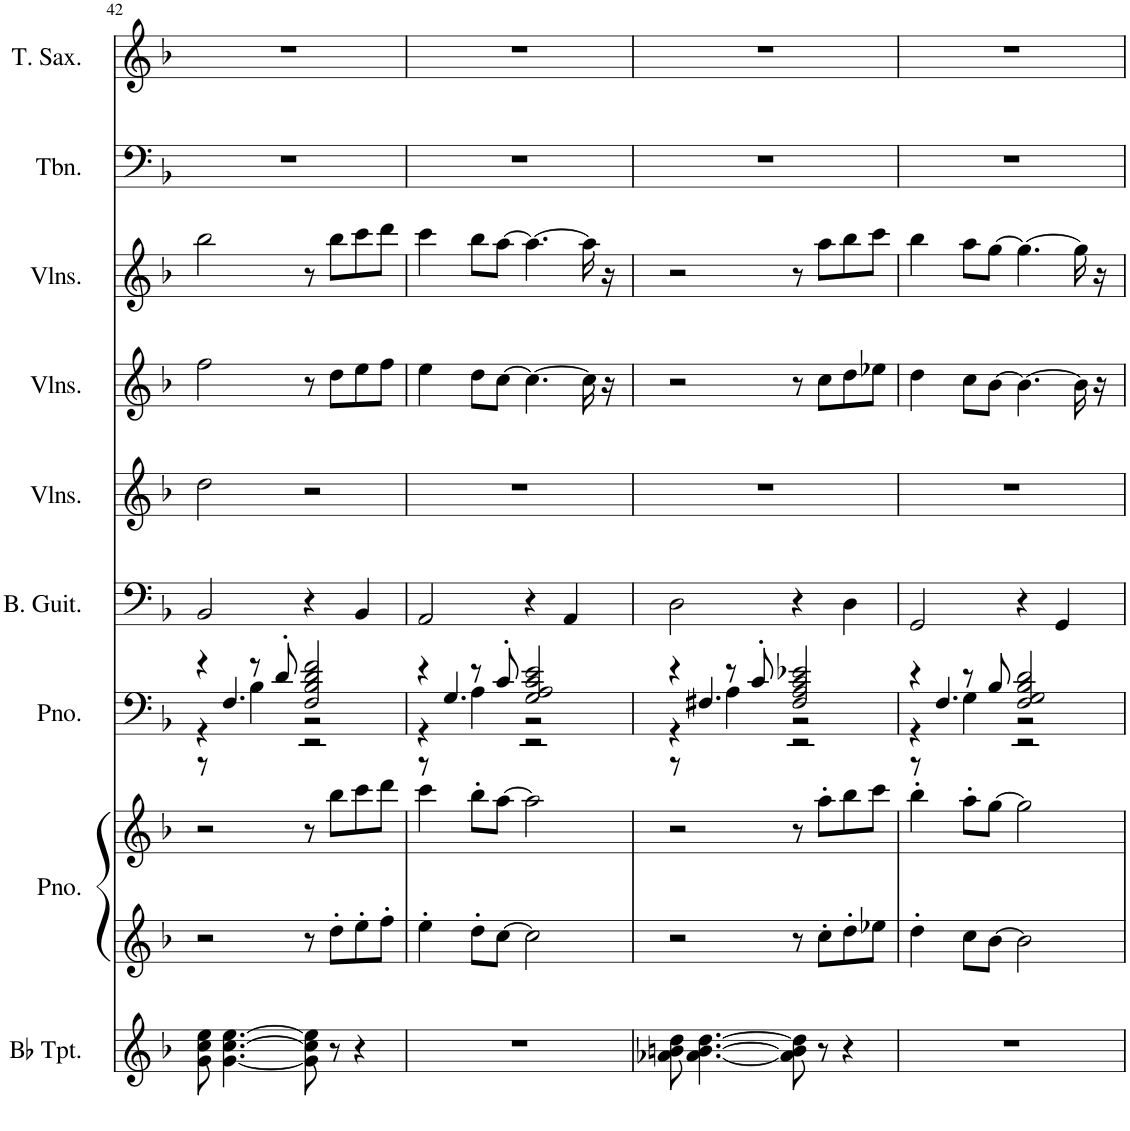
**kern	**kern	**kern	**kern	**kern	**kern	**kern	**kern	**kern	**kern
*part9	*part8	*part8	*part7	*part6	*part5	*part4	*part3	*part2	*part1
*staff10	*staff9	*staff8	*staff7	*staff6	*staff5	*staff4	*staff3	*staff2	*staff1
*I"Bb Trumpet, Trumpet 123	*I"Piano, Piano R	*	*I"Piano, Piano L	*I"Bass Guitar, Bass	*I"Violins, Strings	*I"Violins, Strings	*I"Violins,  Strings	*I"Trombone, vokal 1.2.3	*I"Tenor Saxophone, SOLO
*I'Bb Tpt.	*I'Pno.	*	*I'Pno.	*I'B. Guit.	*I'Vlns.	*I'Vlns.	*I'Vlns.	*I'Tbn.	*I'T. Sax.
!!LO:PB:g=z
*clefG2	*clefG2	*clefG2	*clefG2	*clefF4	*clefG2	*clefG2	*clefG2	*clefF4	*clefG2
*Trd1c2	*	*	*	*Trd7c12	*	*	*	*	*Trd8c14
*k[b-]	*k[b-]	*k[b-]	*k[b-]	*k[b-]	*k[b-]	*k[b-]	*k[b-]	*k[b-]	*k[b-]
*M4/4	*M4/4	*M4/4	*M4/4	*M4/4	*M4/4	*M4/4	*M4/4	*M4/4	*M4/4
=42	=42	=42	=42	=42	=42	=42	=42	=42	=42
*	*	*	*^	*	*	*	*	*	*
*	*	*	*	*^	*	*	*	*	*	*
8g\ 8cc\ 8ee\	2r	2r	4r	4r	8r	2BB-/	2dd\	2ff\	2bb-\	1r	1r
[4.g\ [4.cc\ [4.ee\	.	.	.	.	4.F/	.	.	.	.	.	.
.	.	.	8r	4B-\	.	.	.	.	.	.	.
.	.	.	8d'/	.	.	.	.	.	.	.	.
8g\] 8cc\] 8ee\]	8r	8r	2F/ 2B-/ 2d/ 2f/	2r	2r	4r	2r	8r	8r	.	.
8r	8dd'\L	8bb-\L	.	.	.	.	.	8dd\L	8bb-\L	.	.
4r	8ee'\	8ccc\	.	.	.	4BB-/	.	8ee\	8ccc\	.	.
.	8ff'\J	8ddd\J	.	.	.	.	.	8ff\J	8ddd\J	.	.
=43	=43	=43	=43	=43	=43	=43	=43	=43	=43	=43	=43
1r	4ee'\	4ccc\	4r	4r	8r	2AA/	1r	4ee\	4ccc\	1r	1r
.	.	.	.	.	4.G/	.	.	.	.	.	.
.	8dd'\L	8bb-'\L	8r	4A\	.	.	.	8dd\L	8bb-\L	.	.
.	[8cc\J	[8aa\J	8c'/	.	.	.	.	[8cc\J	[8aa\J	.	.
.	2cc\]	2aa\]	2G/ 2A/ 2c/ 2e/	2r	2r	4r	.	4.cc\_	4.aa\_	.	.
.	.	.	.	.	.	4AA/	.	.	.	.	.
.	.	.	.	.	.	.	.	16cc\]	16aa\]	.	.
.	.	.	.	.	.	.	.	16r	16r	.	.
=44	=44	=44	=44	=44	=44	=44	=44	=44	=44	=44	=44
8a-X\ 8bn\ 8dd\	2r	2r	4r	4r	8r	2D\	1r	2r	2r	1r	1r
[4.a-\ [4.b\ [4.dd\	.	.	.	.	4.F#X/	.	.	.	.	.	.
.	.	.	8r	4A\	.	.	.	.	.	.	.
.	.	.	8c'/	.	.	.	.	.	.	.	.
8a-\] 8b\] 8dd\]	8r	8r	2F#/ 2A/ 2c/ 2e-X/	2r	2r	4r	.	8r	8r	.	.
8r	8cc'\L	8aa'\L	.	.	.	.	.	8cc\L	8aa\L	.	.
4r	8dd'\	8bb-\	.	.	.	4D\	.	8dd\	8bb-\	.	.
.	8ee-X\J	8ccc\J	.	.	.	.	.	8ee-X\J	8ccc\J	.	.
=45	=45	=45	=45	=45	=45	=45	=45	=45	=45	=45	=45
1r	4dd'\	4bb-'\	4r	4r	8r	2GG/	1r	4dd\	4bb-\	1r	1r
.	.	.	.	.	4.F/	.	.	.	.	.	.
.	8cc\L	8aa'\L	8r	4G\	.	.	.	8cc\L	8aa\L	.	.
.	[8b-\J	[8gg\J	8B-/	.	.	.	.	[8b-\J	[8gg\J	.	.
.	2b-\]	2gg\]	2F/ 2G/ 2B-/ 2d/	2r	2r	4r	.	4.b-\_	4.gg\_	.	.
.	.	.	.	.	.	4GG/	.	.	.	.	.
.	.	.	.	.	.	.	.	16b-\]	16gg\]	.	.
.	.	.	.	.	.	.	.	16r	16r	.	.
*	*	*	*v	*v	*v	*	*	*	*	*	*
=	=	=	=	=	=	=	=	=	=
*-	*-	*-	*-	*-	*-	*-	*-	*-	*-
